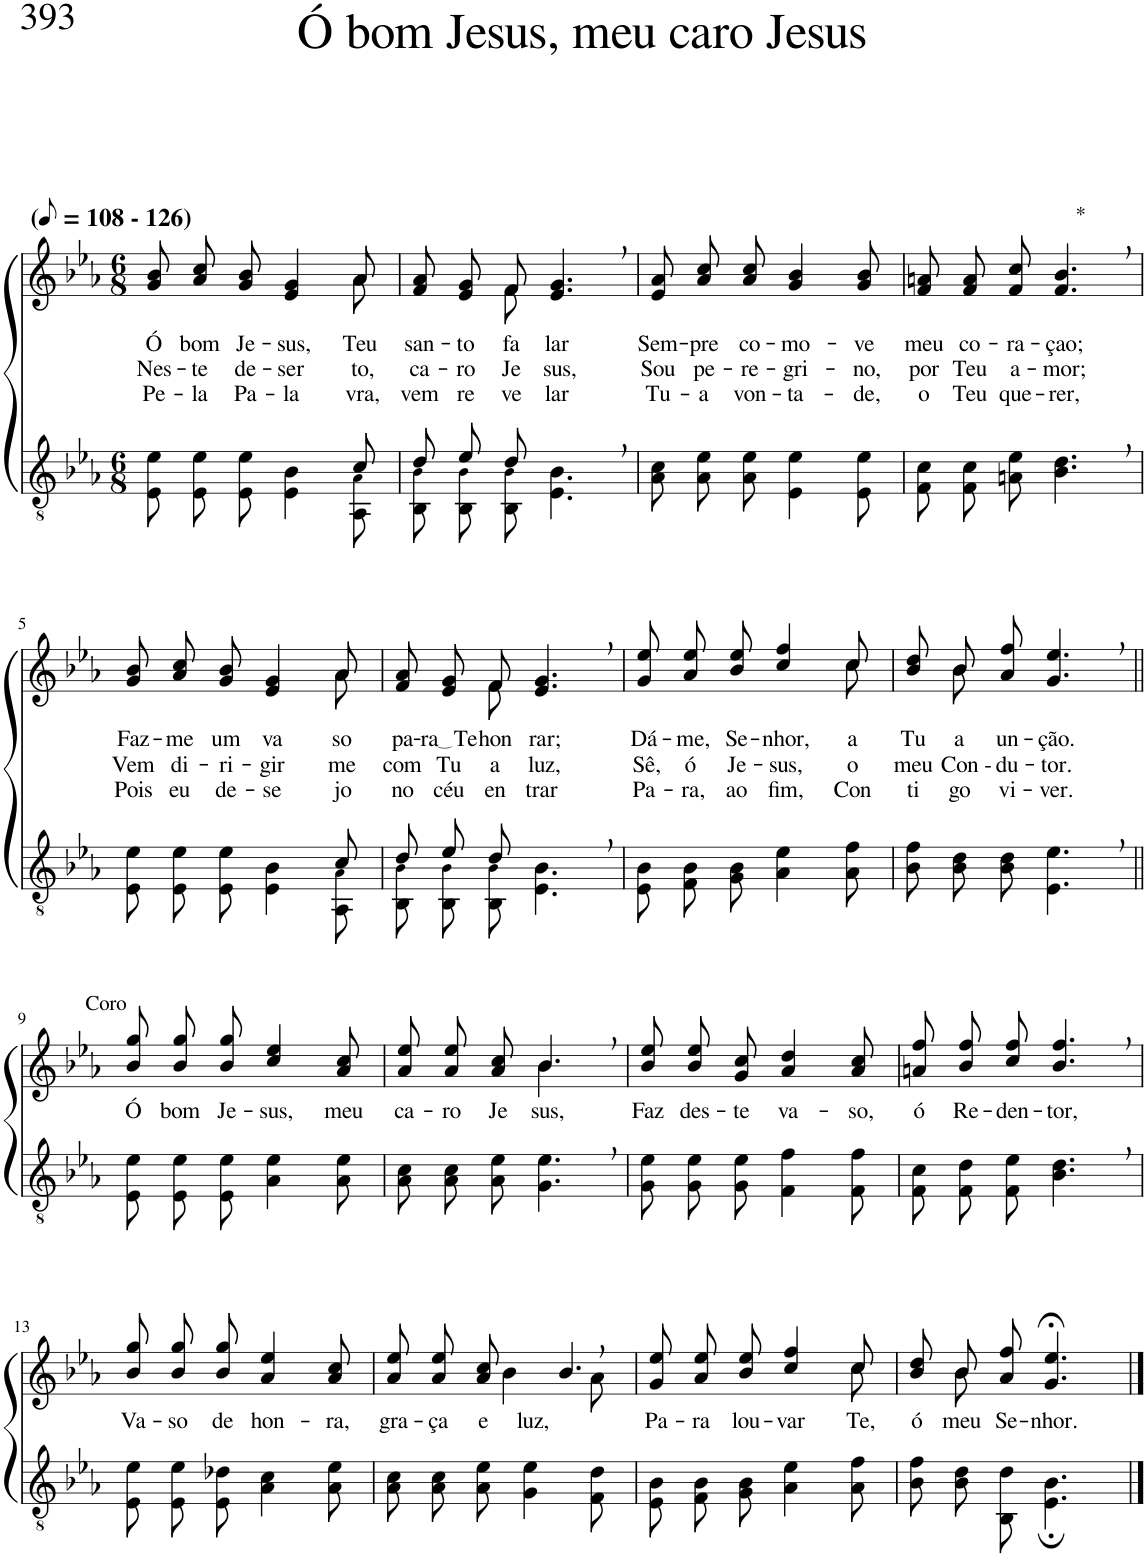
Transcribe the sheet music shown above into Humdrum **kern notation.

**kern	**kern	**text	**text	**text
*part2	*part1	*part1	*part1	*part1
*staff2	*staff1	*staff1	*staff1	*staff1
*I"Parte III e IV	*I"Parte I e II	*	*	*
*clefGv2	*clefG2	*	*	*
*Trd3c5	*Trd3c5	*	*	*
*k[b-e-a-]	*k[b-e-a-]	*	*	*
*M6/8	*M6/8	*	*	*
*MM54	*MM54	*	*	*
=1	=1	=1	=1	=1
*^	*^	*	*	*
!	!	!LO:TX:a:B:t=(	!	!	!	!
!	!	!LO:TX:a:B:t=- 126)	!	!	!	!
!	!	!	!	!LO:LY:b	!LO:LY:b	!LO:LY:b
2ryy	8E-/ 8e-/L	2ryy	8g/ 8b-/L	Ó	Nes-	Pe-
!	!	!	!	!LO:LY:b	!LO:LY:b	!LO:LY:b
.	8E-/ 8e-/	.	8a-/ 8cc/	bom	-te	-la
!	!	!	!	!LO:LY:b	!LO:LY:b	!LO:LY:b
.	8E-/ 8e-/J	.	8g/ 8b-/J	Je-	de-	Pa-
!	!	!	!	!LO:LY:b	!LO:LY:b	!LO:LY:b
.	4E-\ 4B-\	.	4e-/ 4g/	-sus,	-ser-	-la-
8ryy	.	8ryy	.	.	.	.
!	!	!	!	!LO:LY:b	!LO:LY:b	!LO:LY:b
8c/	8AA-\ 8A-!\	8a-\	8a-/	Teu	-to,	-vra,
=2	=2	=2	=2	=2	=2	=2
!	!	!	!	!LO:LY:b	!LO:LY:b	!LO:LY:b
8d/L	8BB-/ 8B-!/L	8f/ 8a-/L	4ryy	san-	ca-	vem
!	!	!	!	!LO:LY:b	!LO:LY:b	!LO:LY:b
8e-/	8BB-/ 8B-!/	8e-/ 8g/	.	-to	-ro	re-
!	!	!	!	!LO:LY:b	!LO:LY:b	!LO:LY:b
8d/J	8BB-/ 8B-!/J	8f/J	8f\	fa-	Je-	-ve-
!	!	!	!	!LO:LY:b	!LO:LY:b	!LO:LY:b
4.ryy	4.E-\ 4.B-\	4.e-/, 4.g/,	4.ryy	-lar	-sus,	-lar
=3	=3	=3	=3	=3	=3	=3
!	!	!	!	!LO:LY:b	!LO:LY:b	!LO:LY:b
*v	*v	*	*	*	*	*
*	*v	*v	*	*	*
8A-\ 8c\L	8e-/ 8a-/L	Sem-	Sou	Tu-
!	!	!LO:LY:b	!LO:LY:b	!LO:LY:b
8A-\ 8e-\	8a-/ 8cc/	-pre	pe-	-a
!	!	!LO:LY:b	!LO:LY:b	!LO:LY:b
8A-\ 8e-\J	8a-/ 8cc/J	co-	-re-	von-
!	!	!LO:LY:b	!LO:LY:b	!LO:LY:b
4E-\ 4e-\	4g/ 4b-/	-mo-	-gri-	-ta-
!	!	!LO:LY:b	!LO:LY:b	!LO:LY:b
8E-\ 8e-\	8g/ 8b-/	-ve	-no,	-de,
=4	=4	=4	=4	=4
!	!	!LO:LY:b	!LO:LY:b	!LO:LY:b
8F\ 8c\L	8f/ 8an/L	meu	por	o
!	!	!LO:LY:b	!LO:LY:b	!LO:LY:b
8F\ 8c\	8f/ 8a/	co-	Teu	Teu
!	!	!LO:LY:b	!LO:LY:b	!LO:LY:b
8An\ 8e-\J	8f/ 8cc/J	-ra-	a-	que-
!	!LO:TX:a:t=*	!	!	!
!	!	!LO:LY:b	!LO:LY:b	!LO:LY:b
4.B-\, 4.d\,	4.f/, 4.b-/,	-çao;	-mor;	-rer,
!!LO:LB:g=z
=5	=5	=5	=5	=5
*^	*^	*	*	*
!	!	!	!	!LO:LY:b	!LO:LY:b	!LO:LY:b
2ryy	8E-/ 8e-/L	2ryy	8g/ 8b-/L	Faz-	Vem	Pois
!	!	!	!	!LO:LY:b	!LO:LY:b	!LO:LY:b
.	8E-/ 8e-/	.	8a-/ 8cc/	-me	di-	eu
!	!	!	!	!LO:LY:b	!LO:LY:b	!LO:LY:b
.	8E-/ 8e-/J	.	8g/ 8b-/J	um	-ri-	de-
!	!	!	!	!LO:LY:b	!LO:LY:b	!LO:LY:b
.	4E-\ 4B-\	.	4e-/ 4g/	va-	-gir-	-se-
8ryy	.	8ryy	.	.	.	.
!	!	!	!	!LO:LY:b	!LO:LY:b	!LO:LY:b
8c/	8AA-\ 8A-!\	8a-\	8a-/	-so	-me	-jo
=6	=6	=6	=6	=6	=6	=6
!	!	!	!	!LO:LY:b	!LO:LY:b	!LO:LY:b
8d/L	8BB-/ 8B-!/L	8f/ 8a-/L	4ryy	pa-	com	no
!	!	!	!	!LO:LY:b	!LO:LY:b	!LO:LY:b
8e-/	8BB-/ 8B-!/	8e-/ 8g/	.	ra Te	Tu-	céu
!	!	!	!	!LO:LY:b	!LO:LY:b	!LO:LY:b
8d/J	8BB-/ 8B-!/J	8f/J	8f\	hon-	-a	en-
!	!	!	!	!LO:LY:b	!LO:LY:b	!LO:LY:b
4.ryy	4.E-\ 4.B-\	4.e-/, 4.g/,	4.ryy	-rar;	luz,	-trar
=7	=7	=7	=7	=7	=7	=7
!	!	!	!	!LO:LY:b	!LO:LY:b	!LO:LY:b
*v	*v	*	*	*	*	*
8E-/ 8B-/L	8g\ 8ee-\L	8ryy	Dá-	Sê,	Pa-
!	!	!	!LO:LY:b	!LO:LY:b	!LO:LY:b
*	*v	*v	*	*	*
8F/ 8B-/	8a-\ 8ee-\	-me,	ó	-ra,
!	!	!LO:LY:b	!LO:LY:b	!LO:LY:b
8G/ 8B-/J	8b-\ 8ee-\J	Se-	Je-	ao
!	!	!LO:LY:b	!LO:LY:b	!LO:LY:b
4A-\ 4e-\	4cc/ 4ff/	-nhor,	-sus,	fim,
*	*^	*	*	*
!	!	!	!LO:LY:b	!LO:LY:b	!LO:LY:b
8A-\ 8f\	8cc/	8cc\	a	o	Con-
=8	=8	=8	=8	=8	=8
!	!	!	!LO:LY:b	!LO:LY:b	!LO:LY:b
8B-\ 8f\L	8b-\ 8dd\L	8ryy	Tu-	meu	-ti-
!	!	!	!LO:LY:b	!LO:LY:b	!LO:LY:b
8B-\ 8d\	8b-\	8b-\	-a	Con --	-go
!	!	!	!LO:LY:b	!LO:LY:b	!LO:LY:b
8B-\ 8d\J	8a-\ 8ff\J	2ryy	un-	-du-	vi-
!	!	!	!LO:LY:b	!LO:LY:b	!LO:LY:b
4.E-\, 4.e-\,	4.g/, 4.ee-/,	.	-ção.	-tor.	-ver.
*	*v	*v	*	*	*
!!LO:LB:g=z
=9||	=9||	=9||	=9||	=9||
!	!LO:TX:a:t=Coro	!	!	!
!	!	!LO:LY:b	!	!
8E-/ 8e-/L	8b-\ 8gg\L	Ó	.	.
!	!	!LO:LY:b	!	!
8E-/ 8e-/	8b-\ 8gg\	bom	.	.
!	!	!LO:LY:b	!	!
8E-/ 8e-/J	8b-\ 8gg\J	Je-	.	.
!	!	!LO:LY:b	!	!
4A-\ 4e-\	4cc/ 4ee-/	-sus,	.	.
!	!	!LO:LY:b	!	!
8A-\ 8e-\	8a-/ 8cc/	meu	.	.
=10	=10	=10	=10	=10
!	!	!LO:LY:b	!	!
*	*^	*	*	*
8A-\ 8c\L	8a-\ 8ee-\L	4.ryy	ca-	.	.
!	!	!	!LO:LY:b	!	!
8A-\ 8c\	8a-\ 8ee-\	.	-ro	.	.
!	!	!	!LO:LY:b	!	!
8A-\ 8e-\J	8a-\ 8cc\J	.	Je-	.	.
!	!	!	!LO:LY:b	!	!
4.G\, 4.e-\,	4.b-,/	4.b-\	-sus,	.	.
=11	=11	=11	=11	=11	=11
!	!	!	!LO:LY:b	!	!
*	*v	*v	*	*	*
8G\ 8e-\L	8b-\ 8ee-\L	Faz	.	.
!	!	!LO:LY:b	!	!
8G\ 8e-\	8b-\ 8ee-\	des-	.	.
!	!	!LO:LY:b	!	!
8G\ 8e-\J	8g\ 8cc\J	-te	.	.
!	!	!LO:LY:b	!	!
4F\ 4f\	4a-/ 4dd/	va-	.	.
!	!	!LO:LY:b	!	!
8F\ 8f\	8a-/ 8cc/	-so,	.	.
=12	=12	=12	=12	=12
!	!	!LO:LY:b	!	!
8F\ 8c\L	8an\ 8ff\L	ó	.	.
!	!	!LO:LY:b	!	!
8F\ 8d\	8b-\ 8ff\	Re-	.	.
!	!	!LO:LY:b	!	!
8F\ 8e-\J	8cc\ 8ff\J	-den-	.	.
!	!	!LO:LY:b	!	!
4.B-\, 4.d\,	4.b-/, 4.ff/,	-tor,	.	.
!!LO:LB:g=z
=13	=13	=13	=13	=13
!	!	!LO:LY:b	!	!
8E-/ 8e-/L	8b-\ 8gg\L	Va-	.	.
!	!	!LO:LY:b	!	!
8E-/ 8e-/	8b-\ 8gg\	-so	.	.
!	!	!LO:LY:b	!	!
8E-/ 8d-X/J	8b-\ 8gg\J	de	.	.
!	!	!LO:LY:b	!	!
4A-\ 4c\	4a-/ 4ee-/	hon-	.	.
!	!	!LO:LY:b	!	!
8A-\ 8e-\	8a-/ 8cc/	-ra,	.	.
=14	=14	=14	=14	=14
!	!	!LO:LY:b	!	!
*	*^	*	*	*
8A-\ 8c\L	8a-\ 8ee-\L	4.ryy	gra-	.	.
!	!	!	!LO:LY:b	!	!
8A-\ 8c\	8a-\ 8ee-\	.	-ça	.	.
!	!	!	!LO:LY:b	!	!
8A-\ 8e-\J	8a-\ 8cc\J	.	e	.	.
!	!	!	!LO:LY:b	!	!
4G\ 4e-\	4.b-,/	4b-\	luz,	.	.
8F\ 8d\	.	8a-\	.	.	.
=15	=15	=15	=15	=15	=15
!	!	!	!LO:LY:b	!	!
8E-/ 8B-/L	8g\ 8ee-\L	8ryy	Pa-	.	.
!	!	!	!LO:LY:b	!	!
*	*v	*v	*	*	*
8F/ 8B-/	8a-\ 8ee-\	-ra	.	.
!	!	!LO:LY:b	!	!
8G/ 8B-/J	8b-\ 8ee-\J	lou-	.	.
!	!	!LO:LY:b	!	!
4A-\ 4e-\	4cc/ 4ff/	-var-	.	.
*	*^	*	*	*
!	!	!	!LO:LY:b	!	!
8A-\ 8f\	8cc/	8cc\	-Te,	.	.
=16	=16	=16	=16	=16	=16
!	!	!	!LO:LY:b	!	!
8B-\ 8f\L	8b-\ 8dd\L	8ryy	ó	.	.
!	!	!	!LO:LY:b	!	!
8B-\ 8d\	8b-\	8b-\	meu	.	.
!	!	!	!LO:LY:b	!	!
8BB-\ 8d\J	8a-\ 8ff\J	2ryy	Se-	.	.
!	!	!	!LO:LY:b	!	!
4.E-\; 4.B-\;	4.g/;< 4.ee-/;<	.	-nhor.	.	.
*	*v	*v	*	*	*
==	==	==	==	==
*-	*-	*-	*-	*-
